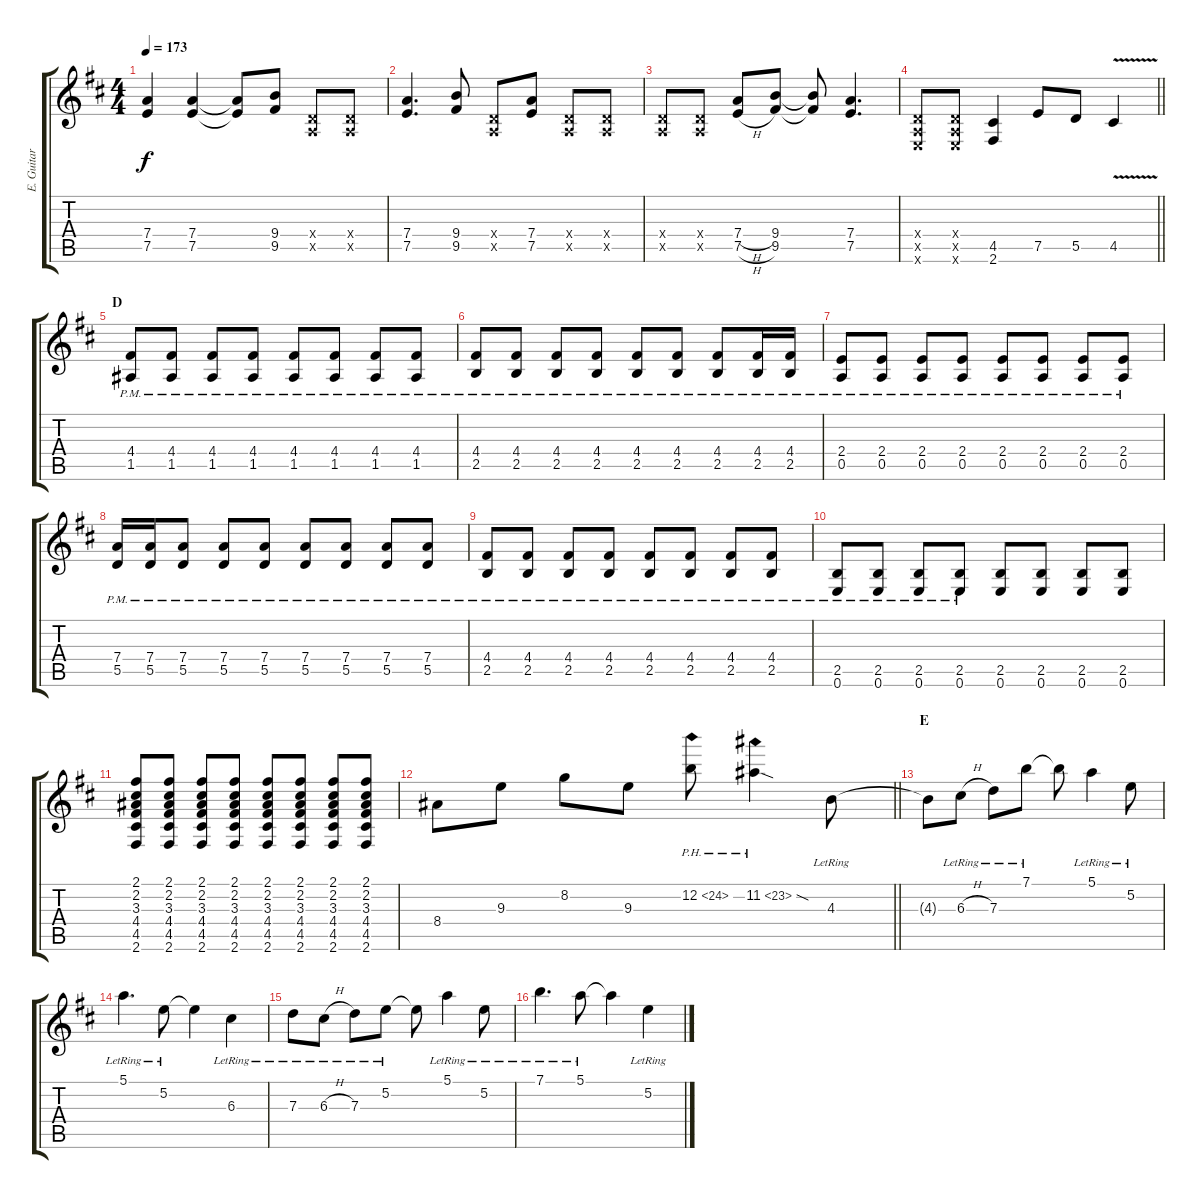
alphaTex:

\track ("E. Guitar II" "E. Guitar ") {instrument overdrivenguitar}
\staff {score tabs}
\tuning (E4 B3 G3 D3 A2 E2) {hide}
\ts (4 4)
\tempo 173
\clef g2
\ks d
(7.4 7.5).4{dy f} (7.4 7.5).4 (7.4{t} 7.5{t}).8 (9.4 9.5).8 (0.4{x} 0.5{x}).8 (0.4{x} 0.5{x}).8 |
(7.4 7.5).4{d} (9.4 9.5).8 (0.4{x} 0.5{x}).8 (7.4 7.5).8 (0.4{x} 0.5{x}).8 (0.4{x} 0.5{x}).8 |
(0.4{x} 0.5{x}).8 (0.4{x} 0.5{x}).8 (7.4{h} 7.5{h}).8 (9.4 9.5).8 (9.4{t} 9.5{t}).8 (7.4 7.5).4{d} |
\barLineRight lightlight
(0.4{x} 0.5{x} 0.6{x}).8 (0.4{x} 0.5{x} 0.6{x}).8 (4.5 2.6).4 7.5.8 5.5.8 4.5{v}.4 |
\section ("" "D")
(4.4{pm} 1.5{pm}).8 (4.4{pm} 1.5{pm}).8 (4.4{pm} 1.5{pm}).8 (4.4{pm} 1.5{pm}).8 (4.4{pm} 1.5{pm}).8 (4.4{pm} 1.5{pm}).8 (4.4{pm} 1.5{pm}).8 (4.4{pm} 1.5{pm}).8 |
(4.4{pm} 2.5{pm}).8 (4.4{pm} 2.5{pm}).8 (4.4{pm} 2.5{pm}).8 (4.4{pm} 2.5{pm}).8 (4.4{pm} 2.5{pm}).8 (4.4{pm} 2.5{pm}).8 (4.4{pm} 2.5{pm}).8 (4.4{pm} 2.5{pm}).16 (4.4{pm} 2.5{pm}).16 |
(2.4{pm} 0.5{pm}).8 (2.4{pm} 0.5{pm}).8 (2.4{pm} 0.5{pm}).8 (2.4{pm} 0.5{pm}).8 (2.4{pm} 0.5{pm}).8 (2.4{pm} 0.5{pm}).8 (2.4{pm} 0.5{pm}).8 (2.4{pm} 0.5{pm}).8 |
(7.4{pm} 5.5{pm}).16 (7.4{pm} 5.5{pm}).16 (7.4{pm} 5.5{pm}).8 (7.4{pm} 5.5{pm}).8 (7.4{pm} 5.5{pm}).8 (7.4{pm} 5.5{pm}).8 (7.4{pm} 5.5{pm}).8 (7.4{pm} 5.5{pm}).8 (7.4{pm} 5.5{pm}).8 |
(4.4{pm} 2.5{pm}).8 (4.4{pm} 2.5{pm}).8 (4.4{pm} 2.5{pm}).8 (4.4{pm} 2.5{pm}).8 (4.4{pm} 2.5{pm}).8 (4.4{pm} 2.5{pm}).8 (4.4{pm} 2.5{pm}).8 (4.4{pm} 2.5{pm}).8 |
(2.5{pm} 0.6{pm}).8 (2.5{pm} 0.6{pm}).8 (2.5{pm} 0.6{pm}).8 (2.5{pm} 0.6{pm}).8 (2.5 0.6).8 (2.5 0.6).8 (2.5 0.6).8 (2.5 0.6).8 |
(2.1 2.2 3.3 4.4 4.5 2.6).8 (2.1 2.2 3.3 4.4 4.5 2.6).8 (2.1 2.2 3.3 4.4 4.5 2.6).8 (2.1 2.2 3.3 4.4 4.5 2.6).8 (2.1 2.2 3.3 4.4 4.5 2.6).8 (2.1 2.2 3.3 4.4 4.5 2.6).8 (2.1 2.2 3.3 4.4 4.5 2.6).8 (2.1 2.2 3.3 4.4 4.5 2.6).8 |
\barLineRight lightlight
8.4.8 9.3.8 8.2.8 9.3.8 12.2{ph 12}.8 11.2{ph 12 sod}.4 4.3{lr}.8 |
\section ("" "E")
4.3{t}.8 6.3{h lr}.8 7.3{lr}.8 7.1{lr}.8 7.1{t}.8 5.1{lr}.4 5.2{lr}.8 |
5.1{lr}.4{d} 5.2{lr}.8 5.2{t}.4 6.3{lr}.4 |
7.3{lr}.8 6.3{h lr}.8 7.3{lr}.8 5.2{lr}.8 5.2{t}.8 5.1{lr}.4 5.2{lr}.8 |
7.1{lr}.4{d} 5.1{lr}.8 5.1{t}.4 5.2{lr}.4
